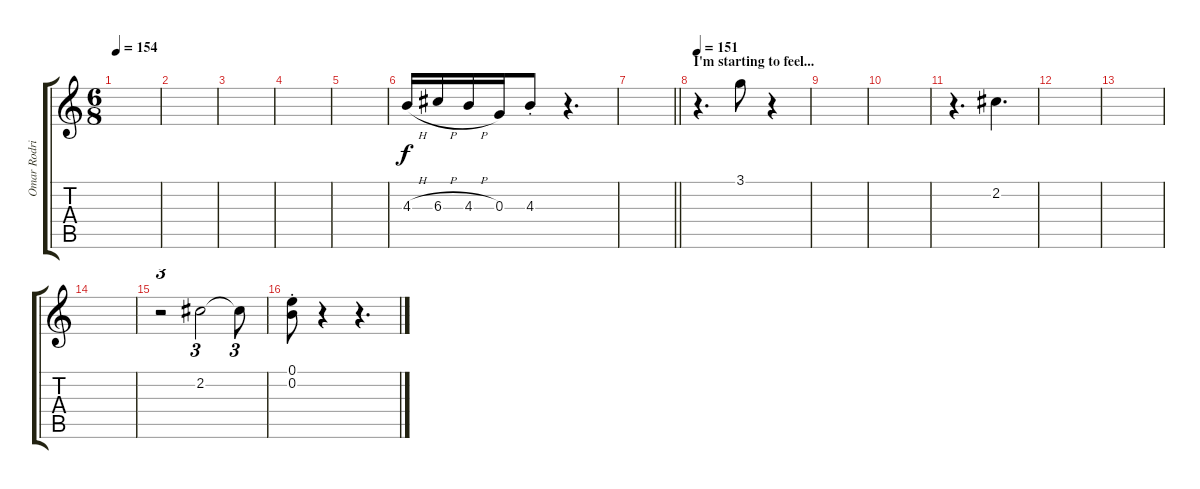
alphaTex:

\track ("Omar Rodriguez-Lopez" "Omar Rodri") {instrument distortionguitar}
\staff {score tabs}
\tuning (E4 B3 G3 D3 A2 E2) {hide}
\ts (6 8)
\tempo 154
\clef g2
\ks c
|
|
|
|
|
4.3{h}.16{balance 0} 6.3{h}.16 4.3{h}.16 0.3.16 4.3{st}.8 r.4{d} |
\barLineRight lightlight
|
\section ("" "I'm starting to feel...")
\tempo 151
r.4{d} 3.1.8 r.4 |
|
|
r.4{d} 2.2.4{d} |
|
|
|
r.2{tu (3 2)} 2.2.2{tu (3 2)} 2.2{t}.8{tu (3 2)} |
(0.1{st} 0.2{st}).8 r.4 r.4{d}
